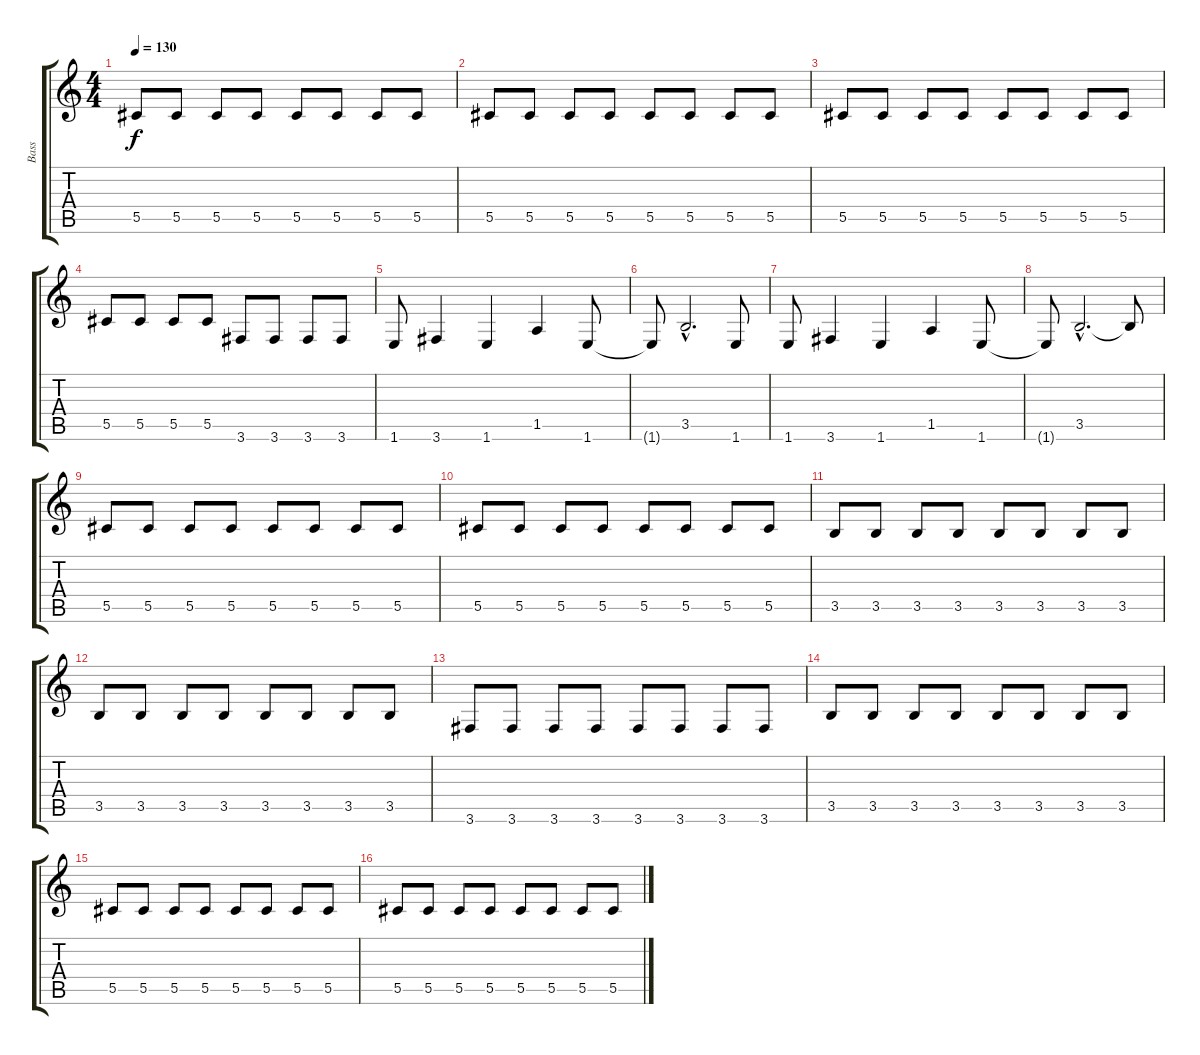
\track ("Bass" "Bass") {instrument electricbassfinger}
\staff {score tabs}
\tuning (Eb4 Bb3 Gb3 Db3 Ab2 Eb2) {hide}
\ts (4 4)
\tempo 130
\clef g2
\ks c
5.5.8{dy f} 5.5.8 5.5.8 5.5.8 5.5.8 5.5.8 5.5.8 5.5.8 |
5.5.8 5.5.8 5.5.8 5.5.8 5.5.8 5.5.8 5.5.8 5.5.8 |
5.5.8 5.5.8 5.5.8 5.5.8 5.5.8 5.5.8 5.5.8 5.5.8 |
5.5.8 5.5.8 5.5.8 5.5.8 3.6.8 3.6.8 3.6.8 3.6.8 |
1.6.8 3.6.4 1.6.4 1.5.4 1.6.8 |
1.6{t}.8 3.5{hac}.2{d} 1.6.8 |
1.6.8 3.6.4 1.6.4 1.5.4 1.6.8 |
1.6{t}.8 3.5{hac}.2{d} 3.5{t}.8 |
5.5.8 5.5.8 5.5.8 5.5.8 5.5.8 5.5.8 5.5.8 5.5.8 |
5.5.8 5.5.8 5.5.8 5.5.8 5.5.8 5.5.8 5.5.8 5.5.8 |
3.5.8 3.5.8 3.5.8 3.5.8 3.5.8 3.5.8 3.5.8 3.5.8 |
3.5.8 3.5.8 3.5.8 3.5.8 3.5.8 3.5.8 3.5.8 3.5.8 |
3.6.8 3.6.8 3.6.8 3.6.8 3.6.8 3.6.8 3.6.8 3.6.8 |
3.5.8 3.5.8 3.5.8 3.5.8 3.5.8 3.5.8 3.5.8 3.5.8 |
5.5.8 5.5.8 5.5.8 5.5.8 5.5.8 5.5.8 5.5.8 5.5.8 |
5.5.8 5.5.8 5.5.8 5.5.8 5.5.8 5.5.8 5.5.8 5.5.8
